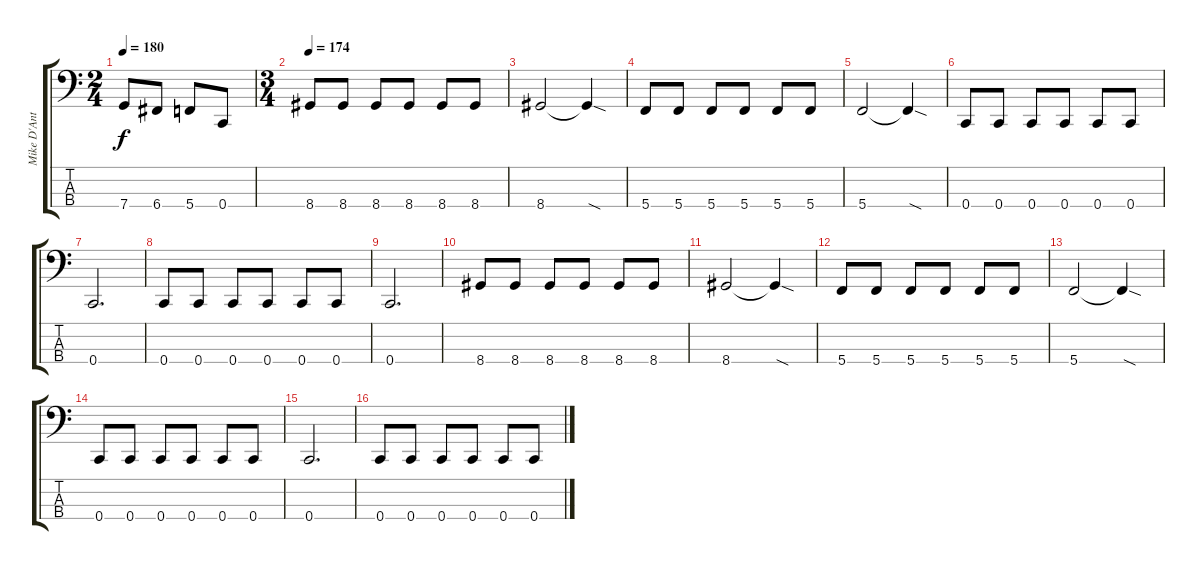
\track ("Mike D'Antonio" "Mike D'Ant") {instrument electricbasspick}
\staff {score tabs}
\tuning (F2 C2 G1 C1) {hide}
\ts (2 4)
\tempo 180
\clef f4
\ks c
7.4.8{dy f} 6.4.8 5.4.8 0.4.8 |
\ts (3 4)
\tempo 174
8.4.8 8.4.8 8.4.8 8.4.8 8.4.8 8.4.8 |
8.4.2 8.4{sod t}.4 |
5.4.8 5.4.8 5.4.8 5.4.8 5.4.8 5.4.8 |
5.4.2 5.4{sod t}.4 |
0.4.8 0.4.8 0.4.8 0.4.8 0.4.8 0.4.8 |
0.4.2{d} |
0.4.8 0.4.8 0.4.8 0.4.8 0.4.8 0.4.8 |
0.4.2{d} |
8.4.8 8.4.8 8.4.8 8.4.8 8.4.8 8.4.8 |
8.4.2 8.4{sod t}.4 |
5.4.8 5.4.8 5.4.8 5.4.8 5.4.8 5.4.8 |
5.4.2 5.4{sod t}.4 |
0.4.8 0.4.8 0.4.8 0.4.8 0.4.8 0.4.8 |
0.4.2{d} |
0.4.8 0.4.8 0.4.8 0.4.8 0.4.8 0.4.8
